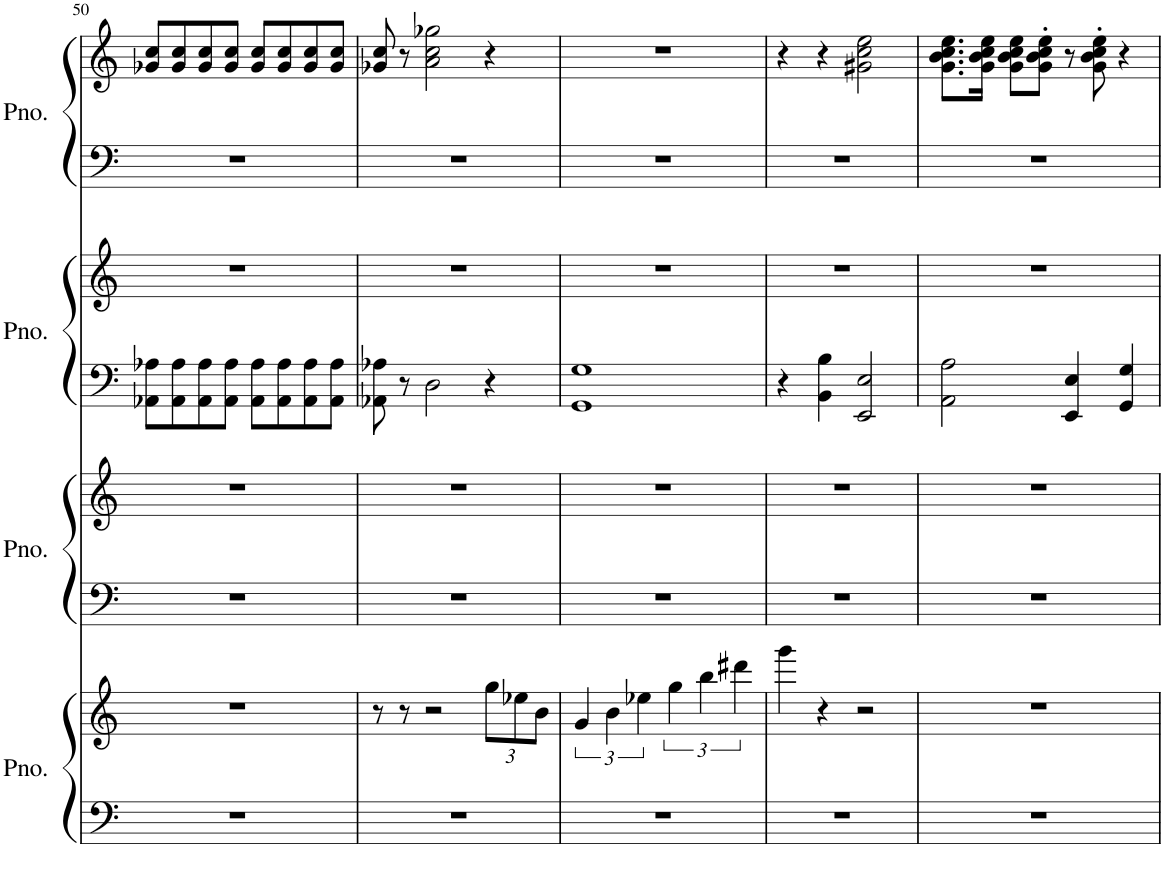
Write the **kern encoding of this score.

**kern	**kern	**kern	**kern	**kern	**kern	**kern	**kern
*part4	*part4	*part3	*part3	*part2	*part2	*part1	*part1
*staff8	*staff7	*staff6	*staff5	*staff4	*staff3	*staff2	*staff1
*I"Piano	*	*I"Piano	*	*I"Piano	*	*I"Piano	*
*I'Pno.	*	*I'Pno.	*	*I'Pno.	*	*I'Pno.	*
!!LO:PB:g=z
*clefF4	*clefG2	*clefF4	*clefG2	*clefF4	*clefG2	*clefF4	*clefG2
*k[]	*k[]	*k[]	*k[]	*k[]	*k[]	*k[]	*k[]
*M4/4	*M4/4	*M4/4	*M4/4	*M4/4	*M4/4	*M4/4	*M4/4
=50	=50	=50	=50	=50	=50	=50	=50
1r	1r	1r	1r	8AA-X\ 8A-X\L	1r	1r	8g-X/ 8cc/L
.	.	.	.	8AA-\ 8A-\	.	.	8g-/ 8cc/
.	.	.	.	8AA-\ 8A-\	.	.	8g-/ 8cc/
.	.	.	.	8AA-\ 8A-\J	.	.	8g-/ 8cc/J
.	.	.	.	8AA-\ 8A-\L	.	.	8g-/ 8cc/L
.	.	.	.	8AA-\ 8A-\	.	.	8g-/ 8cc/
.	.	.	.	8AA-\ 8A-\	.	.	8g-/ 8cc/
.	.	.	.	8AA-\ 8A-\J	.	.	8g-/ 8cc/J
=51	=51	=51	=51	=51	=51	=51	=51
1r	8r	1r	1r	8AA-X\ 8A-X\	1r	1r	8g-X/ 8cc/
.	8r	.	.	8r	.	.	8r
.	2r	.	.	2D\	.	.	2a\ 2cc\ 2gg-X\
*	*Xbrackettup	*	*	*	*	*	*
.	12gg\L	.	.	4r	.	.	4r
.	12ee-X\	.	.	.	.	.	.
.	12b\J	.	.	.	.	.	.
=52	=52	=52	=52	=52	=52	=52	=52
*	*brackettup	*	*	*	*	*	*
1r	6g/	1r	1r	1GG 1G	1r	1r	1r
.	6b\	.	.	.	.	.	.
.	6ee-X\	.	.	.	.	.	.
.	6gg\	.	.	.	.	.	.
.	6bb\	.	.	.	.	.	.
.	6ddd#X\	.	.	.	.	.	.
=53	=53	=53	=53	=53	=53	=53	=53
1r	4ggg\	1r	1r	4r	1r	1r	4r
.	4r	.	.	4BB\ 4B\	.	.	4r
.	2r	.	.	2EE/ 2E/	.	.	2g#X\ 2cc\ 2ee\
=54	=54	=54	=54	=54	=54	=54	=54
1r	1r	1r	1r	2AA\ 2A\	1r	1r	8.g\ 8.b\ 8.cc\ 8.ee\L
.	.	.	.	.	.	.	16g\ 16b\ 16cc\ 16ee\Jk
.	.	.	.	.	.	.	8g\ 8b\ 8cc\ 8ee\L
.	.	.	.	.	.	.	8g\' 8b\' 8cc\' 8ee\'J
.	.	.	.	4EE/ 4E/	.	.	8r
.	.	.	.	.	.	.	8g\' 8b\' 8cc\' 8ee\'
.	.	.	.	4GG/ 4G/	.	.	4r
=	=	=	=	=	=	=	=
*-	*-	*-	*-	*-	*-	*-	*-
